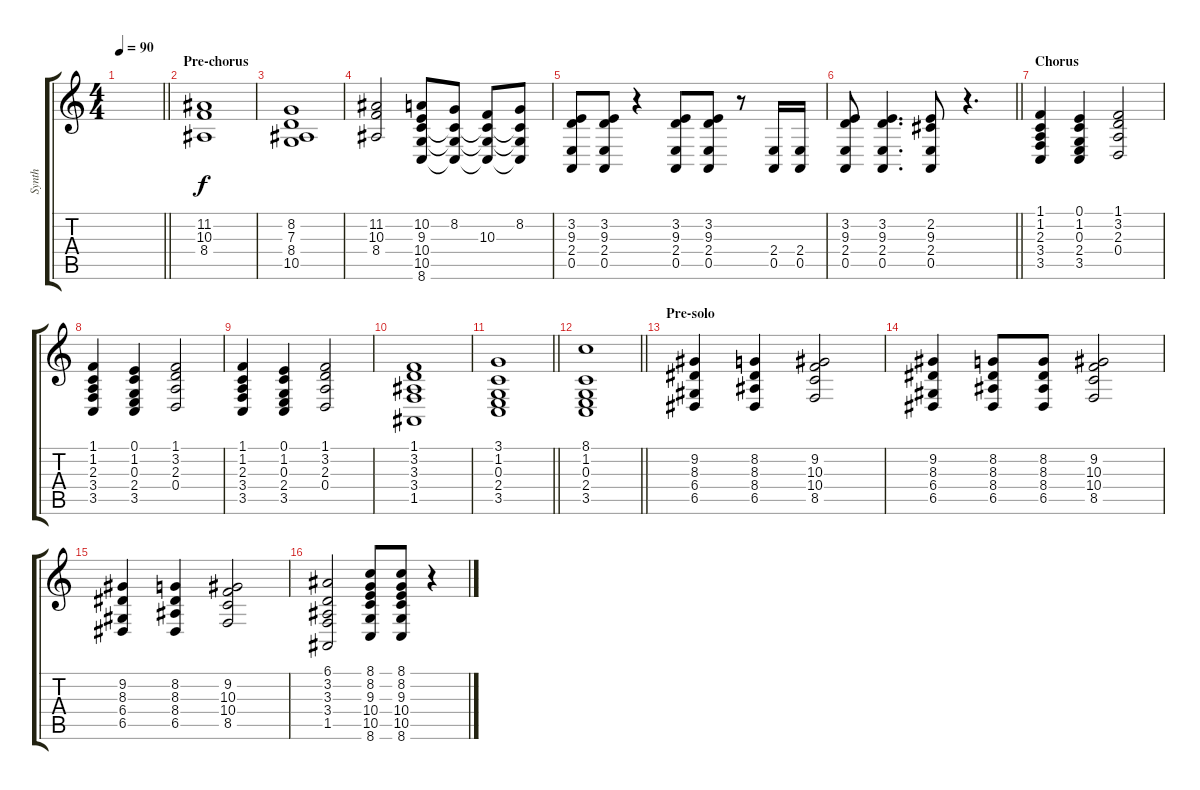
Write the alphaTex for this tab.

\track ("Synth" "Synth") {instrument stringensemble1}
\staff {score tabs}
\tuning (E4 B3 G3 D3 A2 E2) {hide}
\ts (4 4)
\tempo 90
\clef g2
\barLineRight lightlight
\ks c
|
\section ("" "Pre-chorus")
(11.2 10.3 8.4).1{volume 9} |
(8.2 7.3 8.4 10.5).1 |
(11.2 10.3 8.4).2 (10.2 9.3 10.4 10.5 8.6).8 (8.2 10.4{t} 10.5{t} 8.6{t}).8 (10.3 10.4{t} 10.5{t} 8.6{t}).8 (8.2 10.4{t} 10.5{t} 8.6{t}).8 |
(3.2 9.3 2.4 0.5).8{volume 11} (3.2 9.3 2.4 0.5).8 r.4 (3.2 9.3 2.4 0.5).8 (3.2 9.3 2.4 0.5).8 r.8 (2.4 0.5).16 (2.4 0.5).16 |
\barLineRight lightlight
(3.2 9.3 2.4 0.5).8{volume 12} (3.2 9.3 2.4 0.5).4{d} (2.2 9.3 2.4 0.5).8 r.4{d} |
\section ("" "Chorus")
(1.1 1.2 2.3 3.4 3.5).4{volume 12} (0.1 1.2 0.3 2.4 3.5).4 (1.1 3.2 2.3 0.4).2 |
(1.1 1.2 2.3 3.4 3.5).4 (0.1 1.2 0.3 2.4 3.5).4 (1.1 3.2 2.3 0.4).2 |
(1.1 1.2 2.3 3.4 3.5).4 (0.1 1.2 0.3 2.4 3.5).4 (1.1 3.2 2.3 0.4).2 |
(1.1 3.2 3.3 3.4 1.5).1 |
\barLineRight lightlight
(3.1 1.2 0.3 2.4 3.5).1 |
\barLineRight lightlight
(8.1 1.2 0.3 2.4 3.5).1 |
\section ("" "Pre-solo")
(9.2 8.3 6.4 6.5).4 (8.2 8.3 8.4 6.5).4 (9.2 10.3 10.4 8.5).2 |
(9.2 8.3 6.4 6.5).4 (8.2 8.3 8.4 6.5).8 (8.2 8.3 8.4 6.5).8 (9.2 10.3 10.4 8.5).2 |
(9.2 8.3 6.4 6.5).4 (8.2 8.3 8.4 6.5).4 (9.2 10.3 10.4 8.5).2 |
(6.1 3.2 3.3 3.4 1.5).2 (8.1 8.2 9.3 10.4 10.5 8.6).8{volume 12} (8.1 8.2 9.3 10.4 10.5 8.6).8 r.4
